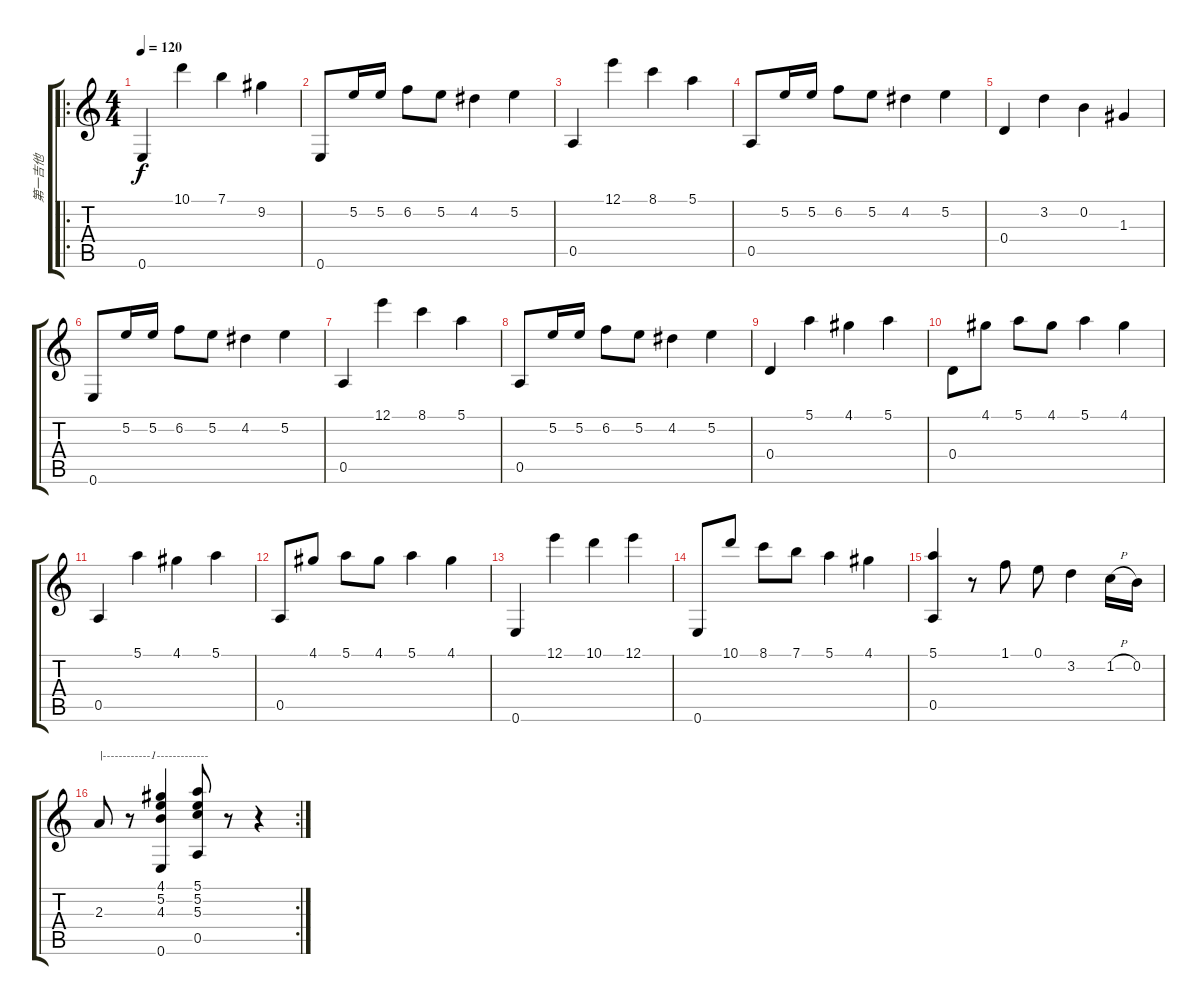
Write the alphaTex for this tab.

\track ("第一吉他" "第一吉他") {instrument acousticguitarnylon}
\staff {score tabs}
\tuning (E4 B3 G3 D3 A2 E2) {hide}
\ro
\ts (4 4)
\tempo 120
\clef g2
\ks c
0.6.4{dy f instrument acousticguitarnylon} 10.1.4 7.1.4 9.2.4 |
0.6.8 5.2.16 5.2.16 6.2.8 5.2.8 4.2.4 5.2.4 |
0.5.4 12.1.4 8.1.4 5.1.4 |
0.5.8 5.2.16 5.2.16 6.2.8 5.2.8 4.2.4 5.2.4 |
0.4.4 3.2.4 0.2.4 1.3.4 |
0.6.8 5.2.16 5.2.16 6.2.8 5.2.8 4.2.4 5.2.4 |
0.5.4 12.1.4 8.1.4 5.1.4 |
0.5.8 5.2.16 5.2.16 6.2.8 5.2.8 4.2.4 5.2.4 |
0.4.4 5.1.4 4.1.4 5.1.4 |
0.4.8 4.1.8 5.1.8 4.1.8 5.1.4 4.1.4 |
0.5.4 5.1.4 4.1.4 5.1.4 |
0.5.8 4.1.8 5.1.8 4.1.8 5.1.4 4.1.4 |
0.6.4 12.1.4 10.1.4 12.1.4 |
0.6.8 10.1.8 8.1.8 7.1.8 5.1.4 4.1.4 |
(5.1 0.5).4 r.8 1.1.8 0.1.8 3.2.4 1.2{h}.16 0.2.16 |
\rc 2
2.3.8{txt "|------------1-------------"} r.8 (4.1 5.2 4.3 0.6).4 (5.1 5.2 5.3 0.5).8 r.8 r.4
